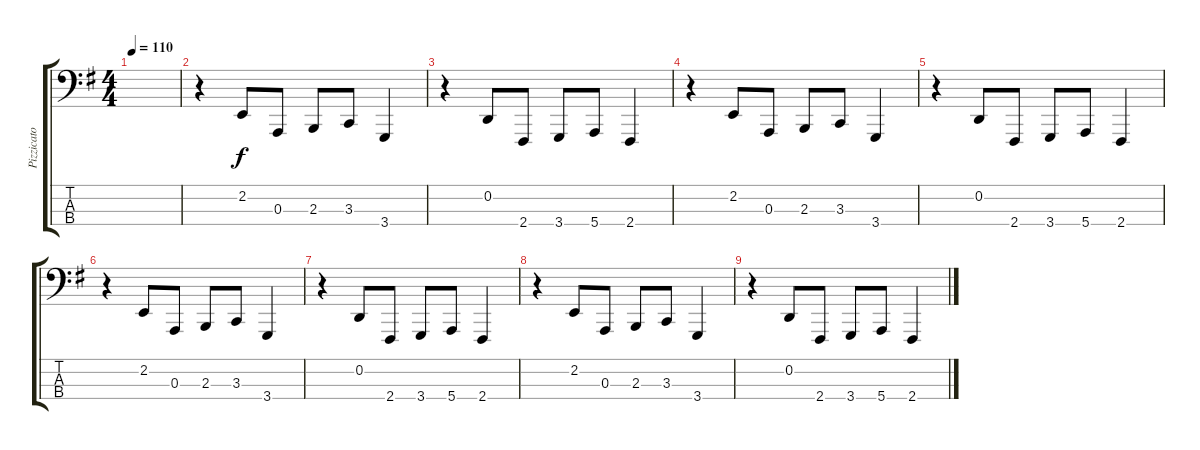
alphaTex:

\track ("Pizzicato" "Pizzicato") {instrument pizzicatostrings}
\staff {score tabs}
\tuning (G2 D2 A1 E1) {hide}
\ts (4 4)
\tempo 110
\clef f4
\ks eminor
|
r.4 2.2.8 0.3.8 2.3.8 3.3.8 3.4.4 |
r.4 0.2.8 2.4.8 3.4.8 5.4.8 2.4.4 |
r.4 2.2.8 0.3.8 2.3.8 3.3.8 3.4.4 |
r.4 0.2.8 2.4.8 3.4.8 5.4.8 2.4.4 |
r.4 2.2.8 0.3.8 2.3.8 3.3.8 3.4.4 |
r.4 0.2.8 2.4.8 3.4.8 5.4.8 2.4.4 |
r.4 2.2.8 0.3.8 2.3.8 3.3.8 3.4.4 |
r.4 0.2.8 2.4.8 3.4.8 5.4.8 2.4.4
